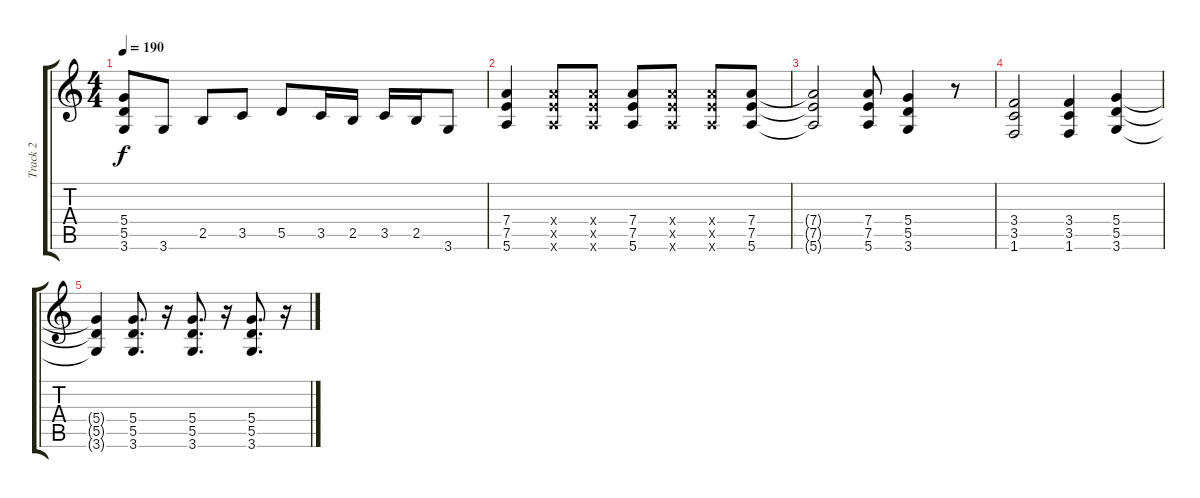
\track ("Track 2" "Track 2") {instrument overdrivenguitar}
\staff {score tabs}
\tuning (E4 B3 G3 D3 A2 E2) {hide}
\ts (4 4)
\tempo 190
\clef g2
\ks c
(5.4 5.5 3.6).8{dy f} 3.6.8 2.5.8 3.5.8 5.5.8 3.5.16 2.5.16 3.5.16 2.5.16 3.6.8 |
(7.4 7.5 5.6).4 (7.4{x} 7.5{x} 5.6{x}).8 (7.4{x} 7.5{x} 5.6{x}).8 (7.4 7.5 5.6).8 (7.4{x} 7.5{x} 5.6{x}).8 (7.4{x} 7.5{x} 5.6{x}).8 (7.4 7.5 5.6).8 |
(7.4{t} 7.5{t} 5.6{t}).2 (7.4 7.5 5.6).8 (5.4 5.5 3.6).4 r.8 |
(3.4 3.5 1.6).2 (3.4 3.5 1.6).4 (5.4 5.5 3.6).4 |
(5.4{t} 5.5{t} 3.6{t}).4 (5.4 5.5 3.6).8{d} r.16 (5.4 5.5 3.6).8{d} r.16 (5.4 5.5 3.6).8{d} r.16
